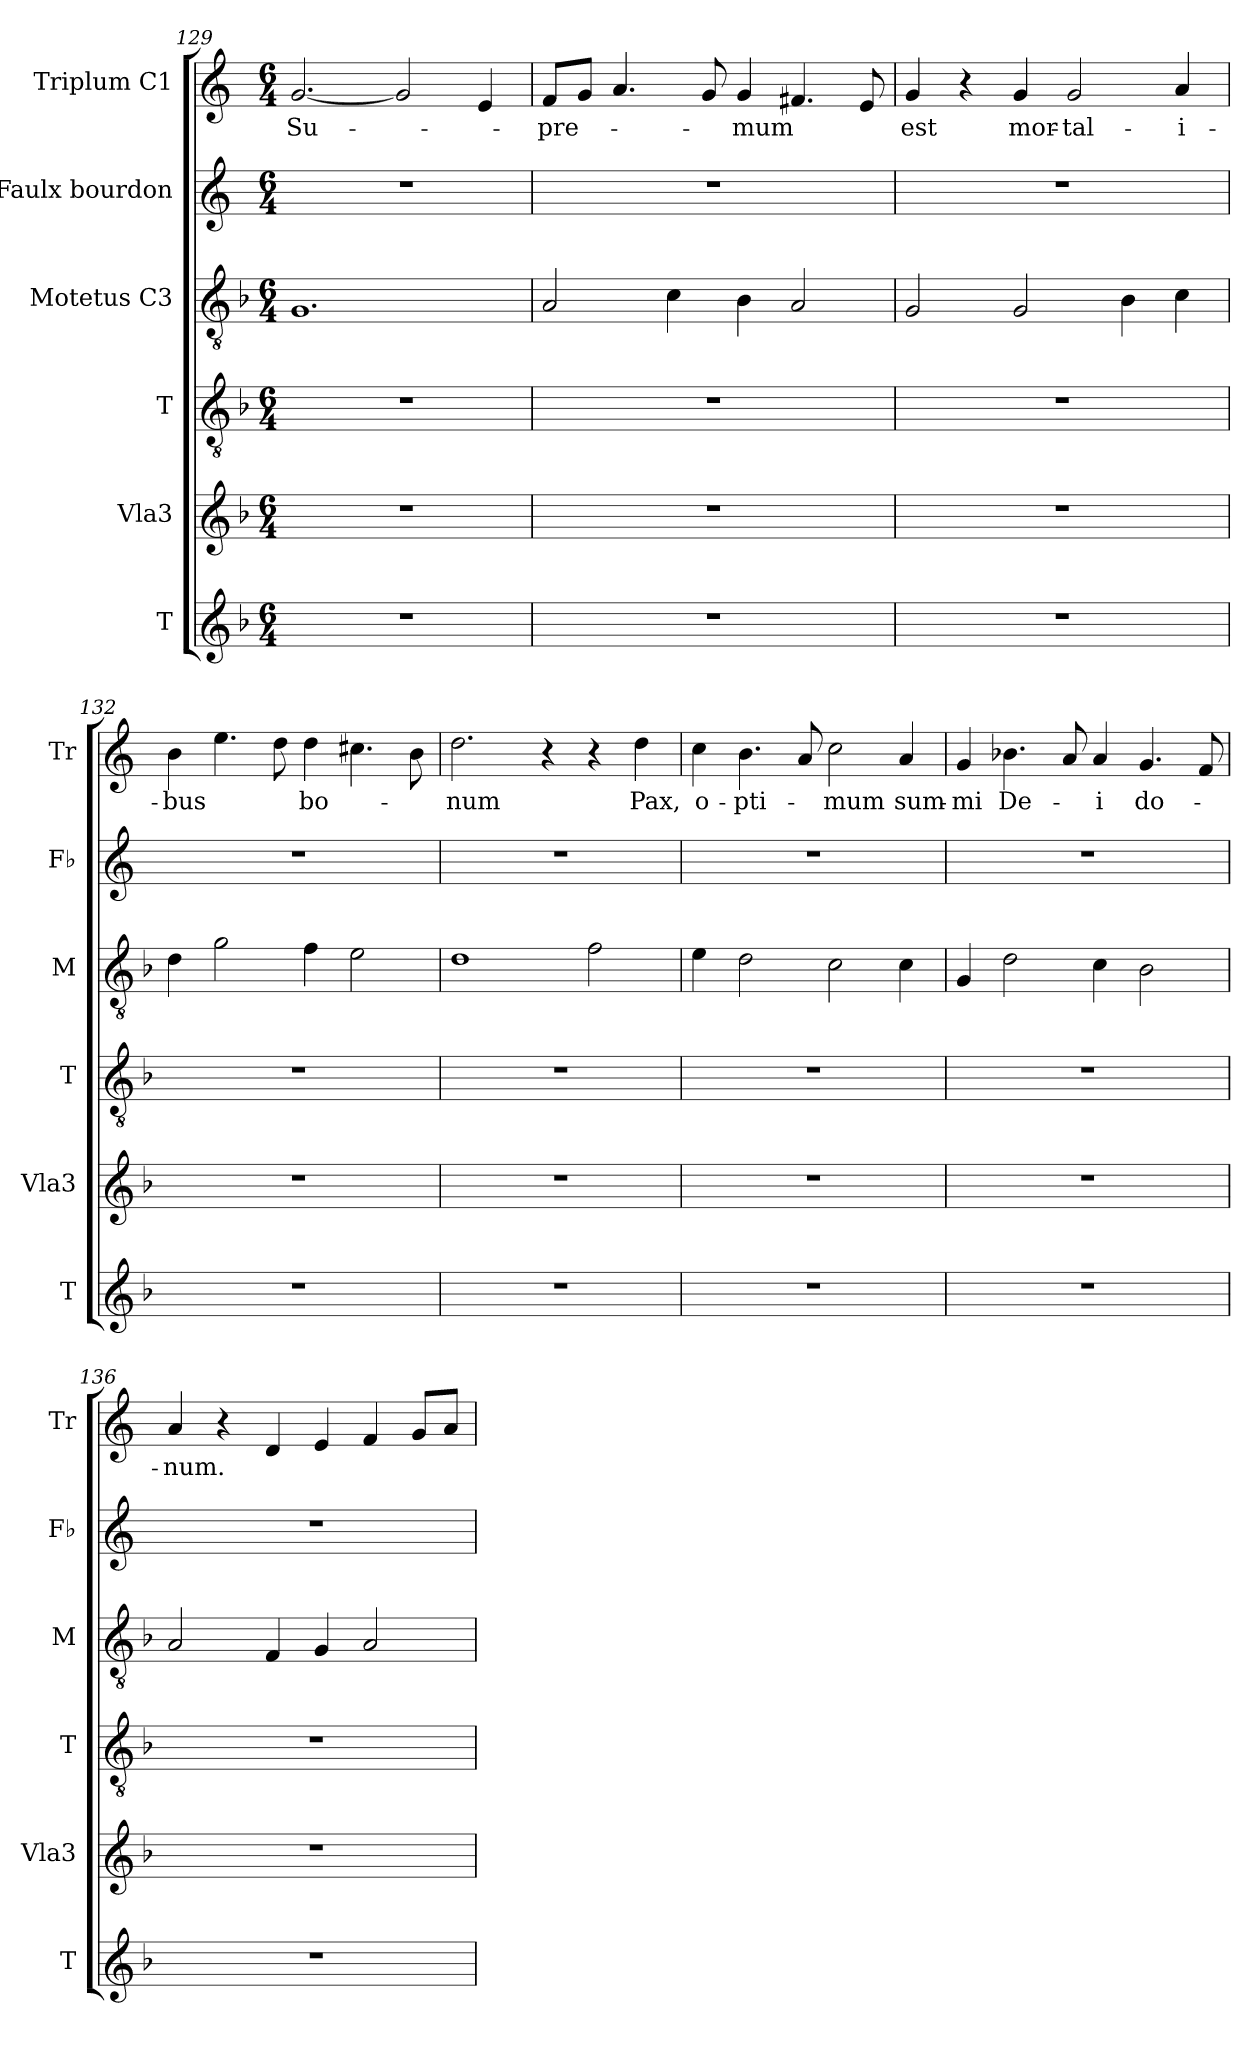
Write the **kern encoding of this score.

**kern	**kern	**kern	**kern	**kern	**kern	**text
*part6	*part5	*part4	*part3	*part2	*part1	*part1
*staff6	*staff5	*staff4	*staff3	*staff2	*staff1	*staff1
*I"T	*I"Vla3	*I"T	*I"Motetus C3	*I"Faulx bourdon	*I"Triplum C1	*
*I'T	*I'Vla3	*I'T	*I'M	*I'Fb	*I'Tr	*
!!LO:PB:g=z
*clefG2	*clefG2	*clefGv2	*clefGv2	*clefG2	*clefG2	*
*	*	*	*	*ITrd-3c-5	*ITrd-3c-5	*
*k[b-]	*k[b-]	*k[b-]	*k[b-]	*k[b-]	*k[b-]	*
*F:	*F:	*F:	*F:	*F:	*F:	*
*M6/4	*M6/4	*M6/4	*M6/4	*M6/4	*M6/4	*
=129	=129	=129	=129	=129	=129	=129
!	!	!	!	!	!	!LO:LY:b
1.r	1.r	1.r	1.G	1.r	[<2.cc/	-Su-
.	.	.	.	.	2cc/]	.
.	.	.	.	.	4a/	.
=130	=130	=130	=130	=130	=130	=130
!	!	!	!	!	!	!LO:LY:b
1.r	1.r	1.r	2A/	1.r	8b-/L	-pre-
.	.	.	.	.	8cc/J	.
.	.	.	.	.	4.dd/	.
.	.	.	4c\	.	.	.
.	.	.	.	.	8cc/	.
!	!	!	!	!	!	!LO:LY:b
.	.	.	4B-\	.	4cc/	-mum
.	.	.	2A/	.	4.bn/	.
.	.	.	.	.	8a/	.
=131	=131	=131	=131	=131	=131	=131
!	!	!	!	!	!	!LO:LY:b
1.r	1.r	1.r	2G/	1.r	4cc/	est
.	.	.	.	.	4r	.
!	!	!	!	!	!	!LO:LY:b
.	.	.	2G/	.	4cc/	mor-
!	!	!	!	!	!	!LO:LY:b
.	.	.	.	.	2cc/	-tal-
.	.	.	4B-\	.	.	.
!	!	!	!	!	!	!LO:LY:b
.	.	.	4c\	.	4dd/	-i-
=132	=132	=132	=132	=132	=132	=132
!	!	!	!	!	!	!LO:LY:b
1.r	1.r	1.r	4d\	1.r	4ee\	-bus
.	.	.	2g\	.	4.aa\	.
.	.	.	.	.	8gg\	.
!	!	!	!	!	!	!LO:LY:b
.	.	.	4f\	.	4gg\	bo-
.	.	.	2e\	.	4.ff#X\	.
.	.	.	.	.	8ee\	.
=133	=133	=133	=133	=133	=133	=133
!	!	!	!	!	!	!LO:LY:b
1.r	1.r	1.r	1d	1.r	2.gg\	-num
.	.	.	.	.	4r	.
.	.	.	2f\	.	4r	.
!	!	!	!	!	!	!LO:LY:b
.	.	.	.	.	4gg\	Pax,
!!LO:LB:g=z
=134	=134	=134	=134	=134	=134	=134
!	!	!	!	!	!	!LO:LY:b
1.r	1.r	1.r	4e\	1.r	4ff\	o-
!	!	!	!	!	!	!LO:LY:b
.	.	.	2d\	.	4.ee\	-pti-
.	.	.	.	.	8dd/	.
!	!	!	!	!	!	!LO:LY:b
.	.	.	2c\	.	2ff\	-mum
!	!	!	!	!	!	!LO:LY:b
.	.	.	4c\	.	4dd/	sum-
=135	=135	=135	=135	=135	=135	=135
!	!	!	!	!	!	!LO:LY:b
1.r	1.r	1.r	4G/	1.r	4cc/	-mi
!	!	!	!	!	!	!LO:LY:b
.	.	.	2d\	.	4.ee-X\	De-
.	.	.	.	.	8dd/	.
!	!	!	!	!	!	!LO:LY:b
.	.	.	4c\	.	4dd/	-i
!	!	!	!	!	!	!LO:LY:b
.	.	.	2B-\	.	4.cc/	do-
.	.	.	.	.	8b-/	.
=136	=136	=136	=136	=136	=136	=136
!	!	!	!	!	!	!LO:LY:b
1.r	1.r	1.r	2A/	1.r	4dd/	-num.
.	.	.	.	.	4r	.
.	.	.	4F/	.	4g/	.
.	.	.	4G/	.	4a/	.
.	.	.	2A/	.	4b-/	.
.	.	.	.	.	8cc/L	.
.	.	.	.	.	8dd/J	.
=	=	=	=	=	=	=
*-	*-	*-	*-	*-	*-	*-
